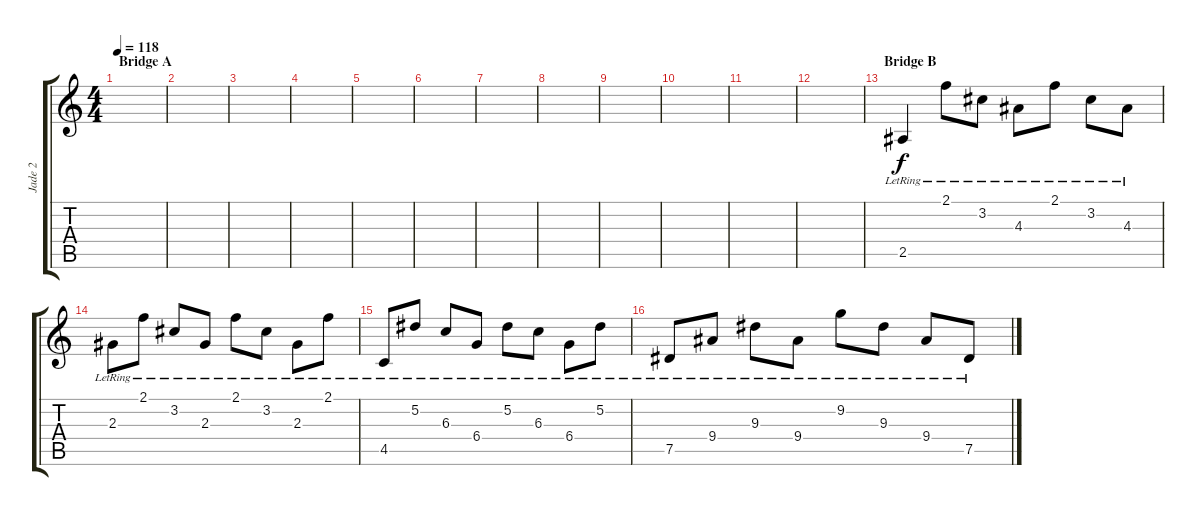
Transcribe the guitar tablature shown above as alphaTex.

\track ("Jade 2" "Jade 2") {instrument electricguitarclean}
\staff {score tabs}
\tuning (Eb4 Bb3 Gb3 Db3 Ab2 Eb2) {hide}
\ts (4 4)
\section ("" "Bridge A")
\tempo 118
\clef g2
\ks c
|
|
|
|
|
|
|
|
|
|
|
|
\section ("" "Bridge B")
2.5{lr}.4 2.1{lr}.8 3.2{lr}.8 4.3{lr}.8 2.1{lr}.8 3.2{lr}.8 4.3{lr}.8 |
2.3{lr}.8 2.1{lr}.8 3.2{lr}.8 2.3{lr}.8 2.1{lr}.8 3.2{lr}.8 2.3{lr}.8 2.1{lr}.8 |
4.5{lr}.8 5.2{lr}.8 6.3{lr}.8 6.4{lr}.8 5.2{lr}.8 6.3{lr}.8 6.4{lr}.8 5.2{lr}.8 |
7.5{lr}.8 9.4{lr}.8 9.3{lr}.8 9.4{lr}.8 9.2{lr}.8 9.3{lr}.8 9.4{lr}.8 7.5{lr}.8
